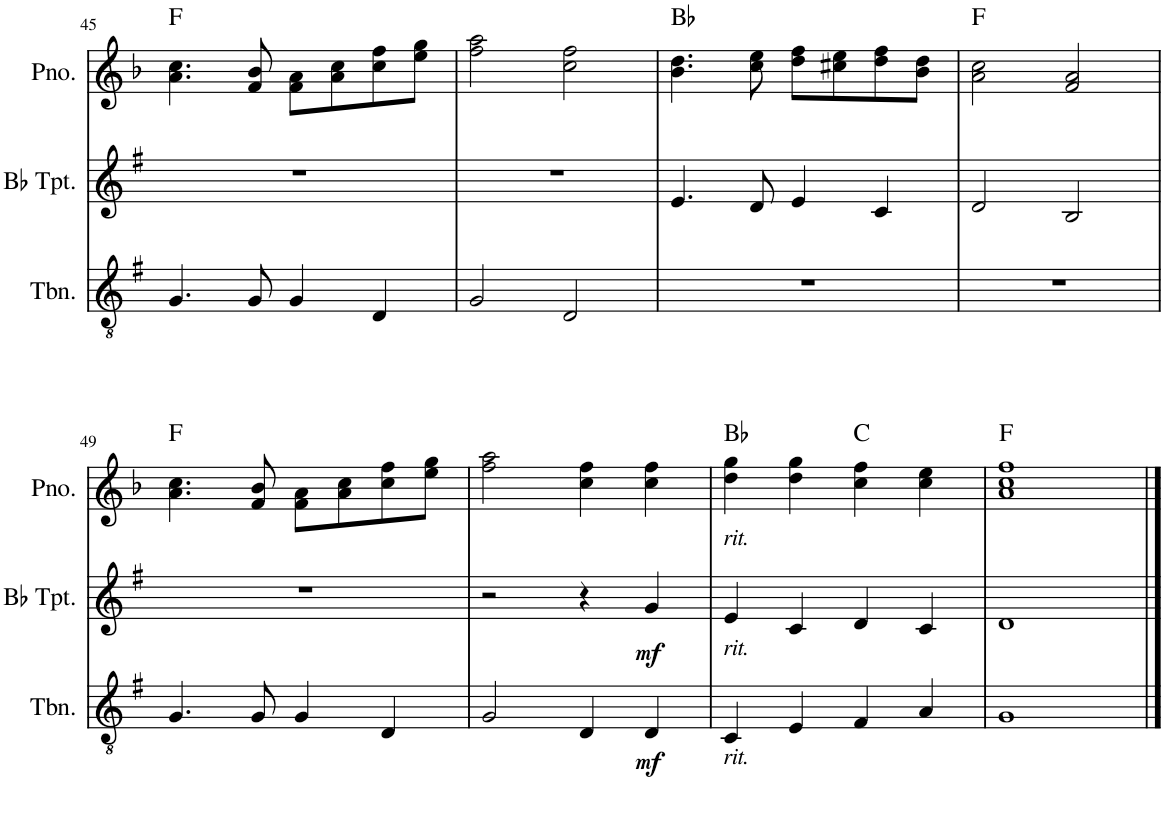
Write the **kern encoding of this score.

**kern	**dynam	**kern	**dynam	**kern	**harte
*part3	*part3	*part2	*part2	*part1	*part1
*staff3	*staff3	*staff2	*staff2	*staff1	*
*I"Trombone	*	*I"Bb Trumpet	*	*I"Piano	*
*I'Tbn.	*	*I'Bb Tpt.	*	*I'Pno.	*
!!LO:PB:g=z
*clefGv2	*	*clefG2	*	*clefG2	*
*Trd1c2	*	*Trd1c2	*	*	*
*k[f#]	*	*k[f#]	*	*k[b-]	*
*M4/4	*	*M4/4	*	*M4/4	*
=45	=45	=45	=45	=45	=45
4.G/	.	1r	.	4.a\ 4.cc\	F:maj
8G/	.	.	.	8f/ 8b-/	.
4G/	.	.	.	8f\ 8a\L	.
.	.	.	.	8a\ 8cc\	.
4D/	.	.	.	8cc\ 8ff\	.
.	.	.	.	8ee\ 8gg\J	.
=46	=46	=46	=46	=46	=46
2G/	.	1r	.	2ff\ 2aa\	.
2D/	.	.	.	2cc\ 2ff\	.
=47	=47	=47	=47	=47	=47
1r	.	4.e/	.	4.b-\ 4.dd\	Bb:maj
.	.	8d/	.	8cc\ 8ee\	.
.	.	4e/	.	8dd\ 8ff\L	.
.	.	.	.	8cc#X\ 8ee\	.
.	.	4c/	.	8dd\ 8ff\	.
.	.	.	.	8b-\ 8dd\J	.
=48	=48	=48	=48	=48	=48
1r	.	2d/	.	2a\ 2cc\	F:maj
.	.	2B/	.	2f/ 2a/	.
!!LO:LB:g=z
=49	=49	=49	=49	=49	=49
4.G/	.	1r	.	4.a\ 4.cc\	F:maj
8G/	.	.	.	8f/ 8b-/	.
4G/	.	.	.	8f\ 8a\L	.
.	.	.	.	8a\ 8cc\	.
4D/	.	.	.	8cc\ 8ff\	.
.	.	.	.	8ee\ 8gg\J	.
=50	=50	=50	=50	=50	=50
2G/	.	2r	.	2ff\ 2aa\	.
4D/	.	4r	.	4cc\ 4ff\	.
!	!LO:DY:b	!	!LO:DY:b	!	!
4D/	mf	4g/	mf	4cc\ 4ff\	.
=51	=51	=51	=51	=51	=51
!	!	!	!	!LO:TX:b:i:t=rit.	!
!	!	!LO:TX:b:i:t=rit.	!	!	!
!LO:TX:b:i:t=rit.	!	!	!	!	!
4C/	.	4e/	.	4dd\ 4gg\	Bb:maj
4E/	.	4c/	.	4dd\ 4gg\	.
4F#/	.	4d/	.	4cc\ 4ff\	C:maj
4A/	.	4c/	.	4cc\ 4ee\	.
=52	=52	=52	=52	=52	=52
1G	.	1d	.	1a 1cc 1ff	F:maj
==	==	==	==	==	==
*-	*-	*-	*-	*-	*-
